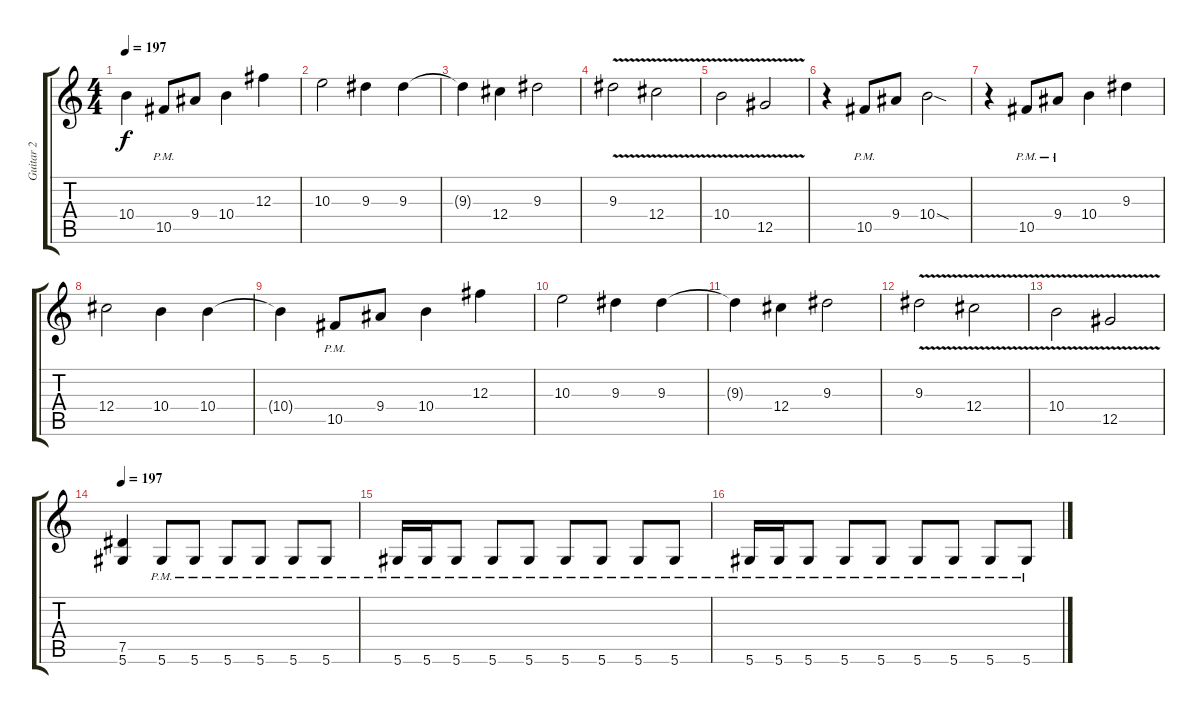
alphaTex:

\track ("Guitar 2" "Guitar 2") {instrument overdrivenguitar}
\staff {score tabs}
\tuning (Eb4 Bb3 Gb3 Db3 Ab2 Eb2) {hide}
\ts (4 4)
\tempo 197
\clef g2
\ks c
10.4{t}.4{dy f} 10.5{pm}.8 9.4.8 10.4.4 12.3.4 |
10.3.2 9.3.4 9.3.4 |
9.3{t}.4 12.4.4 9.3.2 |
9.3{v}.2 12.4{v}.2 |
10.4{v}.2 12.5{v}.2 |
r.4{volume 16 balance 14} 10.5{pm}.8 9.4.8 10.4{sod}.2 |
r.4 10.5{pm}.8 9.4{pm}.8 10.4.4 9.3.4 |
12.4.2 10.4.4 10.4.4 |
10.4{t}.4 10.5{pm}.8 9.4.8 10.4.4 12.3.4 |
10.3.2 9.3.4 9.3.4 |
9.3{t}.4 12.4.4 9.3.2 |
9.3{v}.2 12.4{v}.2 |
10.4{v}.2 12.5{v}.2 |
\tempo 197
(7.5 5.6).4{volume 10 balance 2 instrument overdrivenguitar} 5.6{pm}.8 5.6{pm}.8 5.6{pm}.8 5.6{pm}.8 5.6{pm}.8 5.6{pm}.8 |
5.6{pm}.16 5.6{pm}.16 5.6{pm}.8 5.6{pm}.8 5.6{pm}.8 5.6{pm}.8 5.6{pm}.8 5.6{pm}.8 5.6{pm}.8 |
5.6{pm}.16 5.6{pm}.16 5.6{pm}.8 5.6{pm}.8 5.6{pm}.8 5.6{pm}.8 5.6{pm}.8 5.6{pm}.8 5.6{pm}.8
